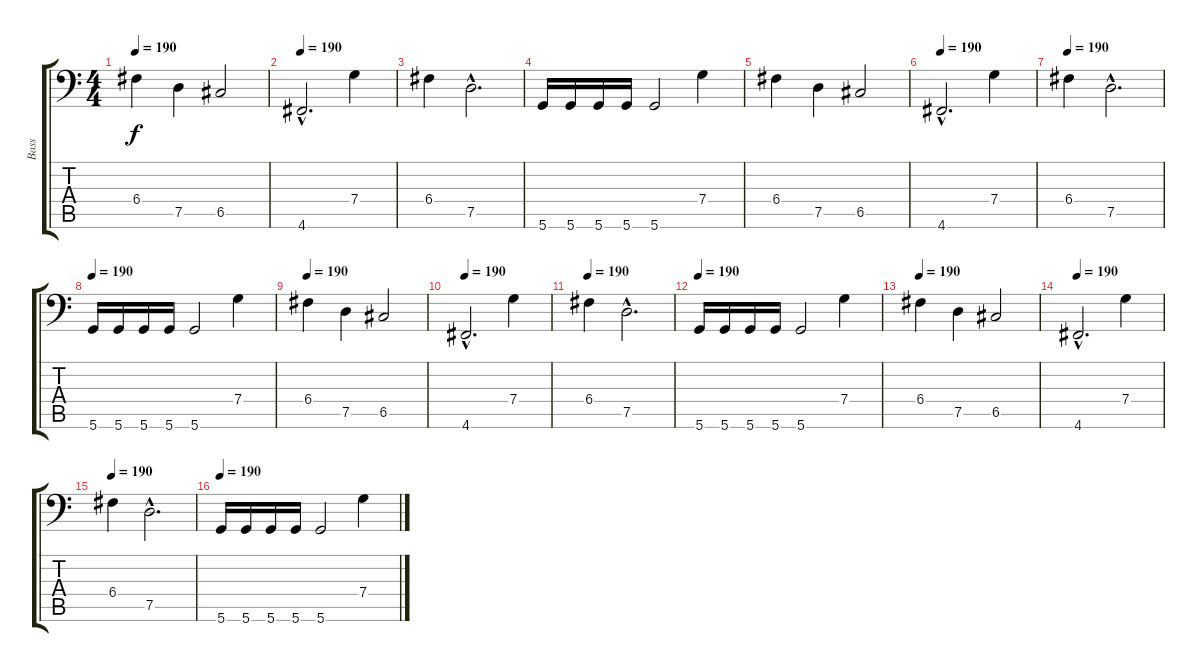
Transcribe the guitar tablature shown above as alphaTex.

\track ("Bass" "Bass") {instrument electricbasspick}
\staff {score tabs}
\tuning (D3 A2 F2 C2 G1 D1) {hide}
\ts (4 4)
\tempo 190
\clef f4
\ks c
6.4.4{dy f} 7.5.4 6.5.2 |
\tempo 190
4.6{hac}.2{d} 7.4.4 |
6.4.4 7.5{hac}.2{d} |
5.6.16 5.6.16 5.6.16 5.6.16 5.6.2 7.4.4 |
6.4.4 7.5.4 6.5.2 |
\tempo 190
4.6{hac}.2{d} 7.4.4 |
\tempo 190
6.4.4 7.5{hac}.2{d} |
\tempo 190
5.6.16 5.6.16 5.6.16 5.6.16 5.6.2 7.4.4 |
\tempo 190
6.4.4 7.5.4 6.5.2 |
\tempo 190
4.6{hac}.2{d} 7.4.4 |
\tempo 190
6.4.4 7.5{hac}.2{d} |
\tempo 190
5.6.16 5.6.16 5.6.16 5.6.16 5.6.2 7.4.4 |
\tempo 190
6.4.4 7.5.4 6.5.2 |
\tempo 190
4.6{hac}.2{d} 7.4.4 |
\tempo 190
6.4.4 7.5{hac}.2{d} |
\tempo 190
5.6.16 5.6.16 5.6.16 5.6.16 5.6.2 7.4.4
